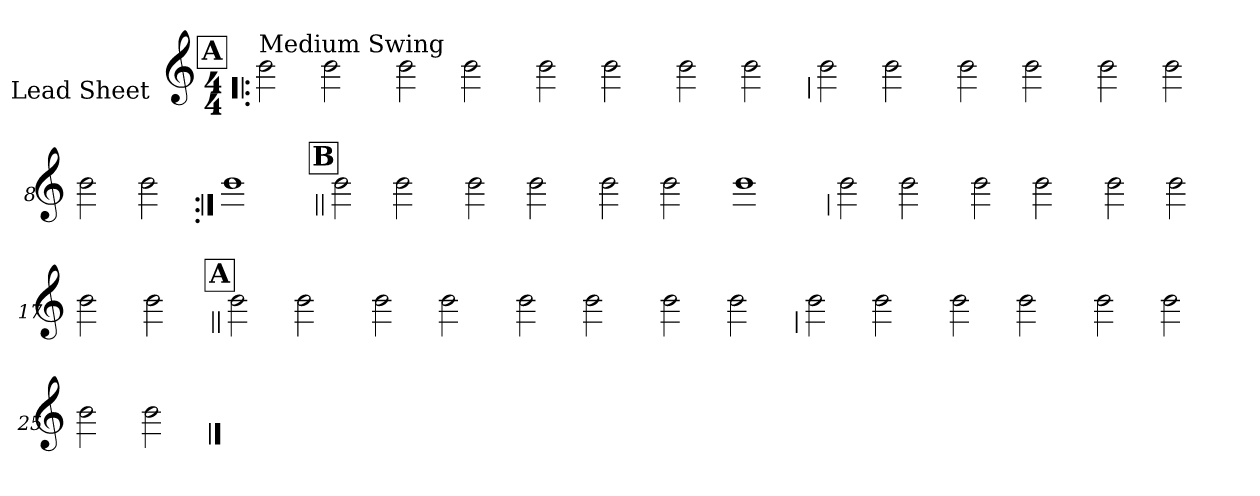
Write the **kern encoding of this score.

**kern
*part1
*staff1
*I"Lead Sheet
*stria0
*clefG2
*k[]
*C:
*M4/4
!!LO:REH:place=s1:a:t=A
=1!|:
!LO:TX:a:t=Medium Swing
2b
2b
=2-
2b
2b
=3-
2b
2b
=4-
2b
2b
!!LO:LB:g=z
=5
2b
2b
=6-
2b
2b
=7-
2b
2b
=8-
2b
2b
!!LO:LB:g=z
=9:|!
1b
!!LO:LB:g=z
!!LO:REH:place=s1:a:t=B
=10||
2b
2b
=11-
2b
2b
=12-
2b
2b
=13-
1b
!!LO:LB:g=z
=14
2b
2b
=15-
2b
2b
=16-
2b
2b
=17-
2b
2b
!!LO:LB:g=z
!!LO:REH:place=s1:a:t=A
=18||
2b
2b
=19-
2b
2b
=20-
2b
2b
=21-
2b
2b
!!LO:LB:g=z
=22
2b
2b
=23-
2b
2b
=24-
2b
2b
=25-
2b
2b
==
*-
